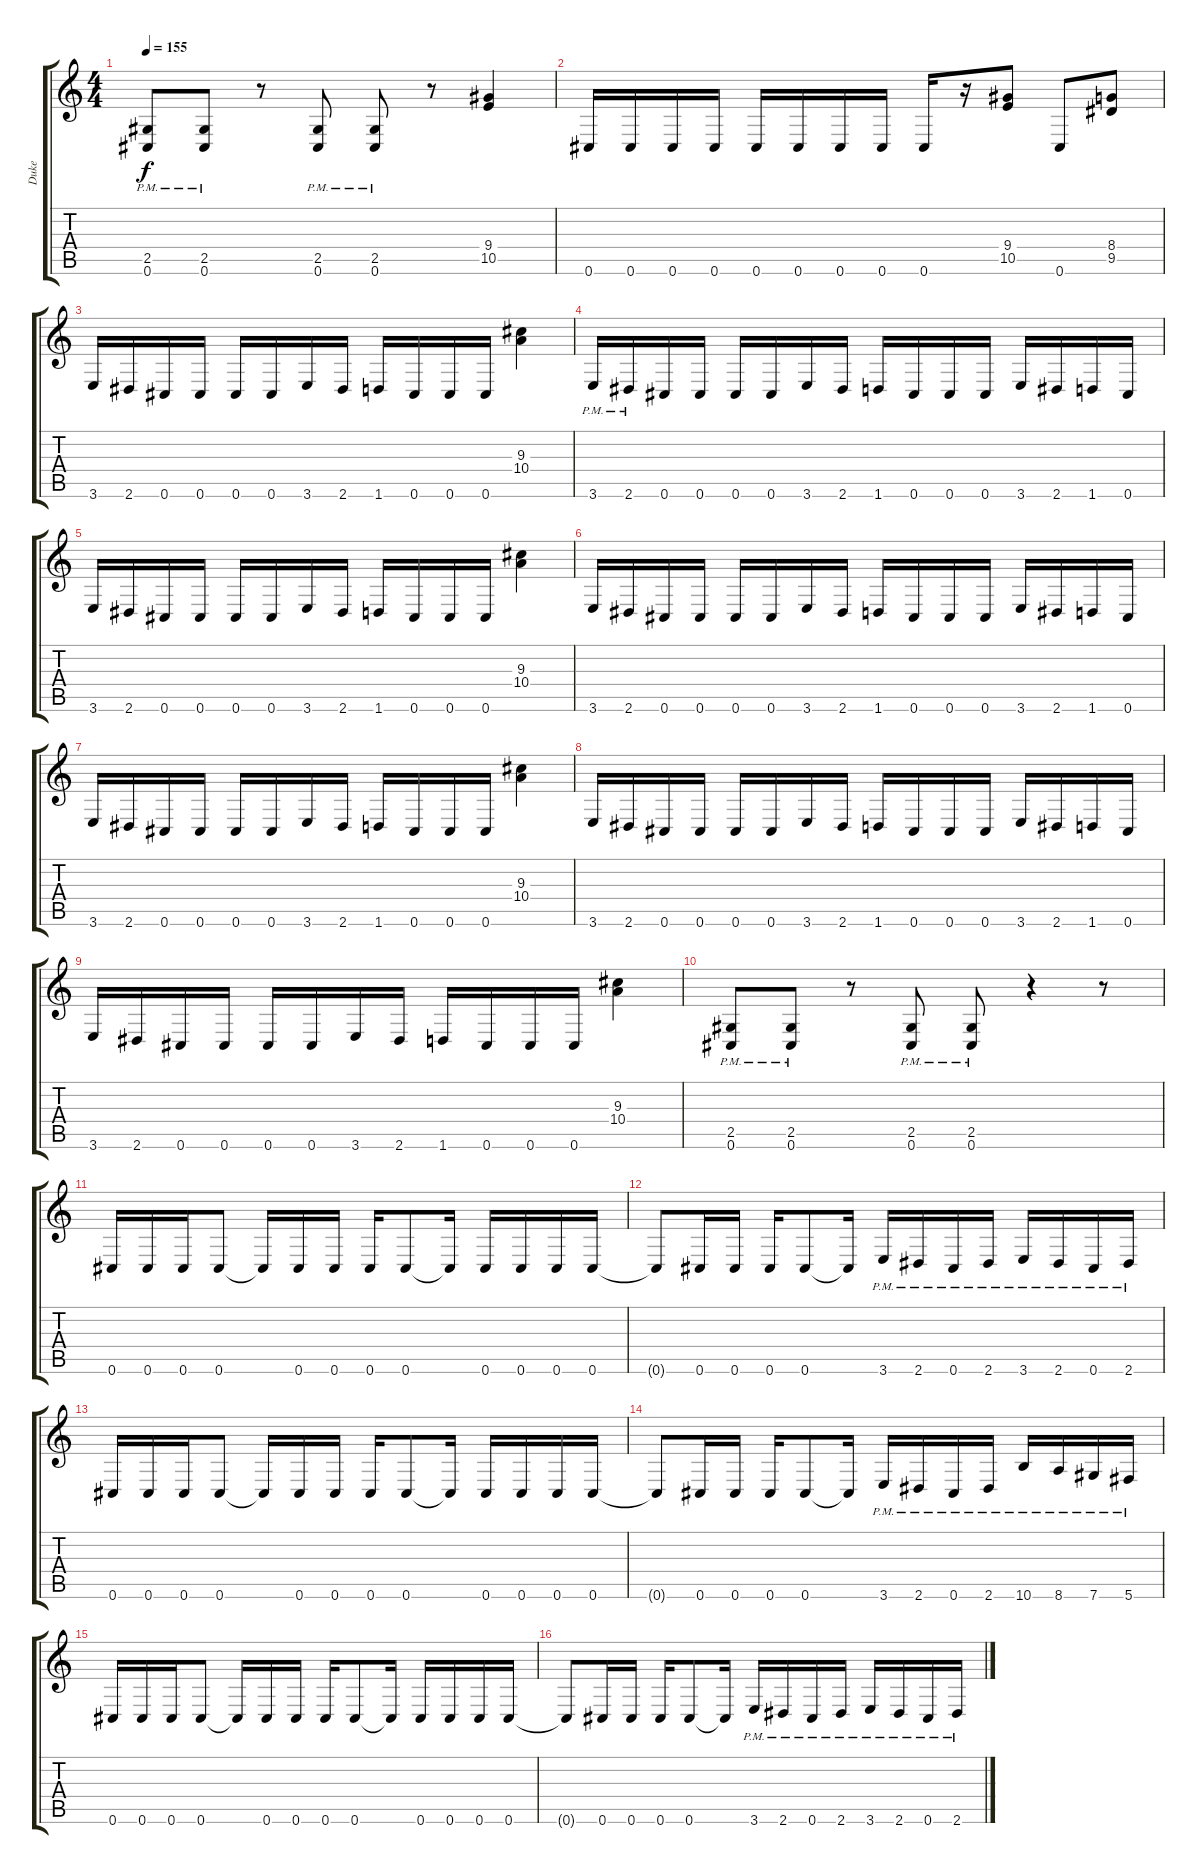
\track ("Duke" "Duke") {instrument electricbassfinger}
\staff {score tabs}
\tuning (Db4 Ab3 E3 B2 Gb2 Db2) {hide}
\ts (4 4)
\tempo 155
\clef g2
\ks c
(2.5{pm} 0.6{pm}).8{dy f} (2.5{pm} 0.6{pm}).8 r.8 (2.5{pm} 0.6{pm}).8 (2.5{pm} 0.6{pm}).8 r.8 (9.4 10.5).4 |
0.6.16 0.6.16 0.6.16 0.6.16 0.6.16 0.6.16 0.6.16 0.6.16 0.6.16 r.16 (9.4 10.5).8 0.6.8 (8.4 9.5).8 |
3.6.16 2.6.16 0.6.16 0.6.16 0.6.16 0.6.16 3.6.16 2.6.16 1.6.16 0.6.16 0.6.16 0.6.16 (9.3 10.4).4 |
3.6{pm}.16 2.6{pm}.16 0.6.16 0.6.16 0.6.16 0.6.16 3.6.16 2.6.16 1.6.16 0.6.16 0.6.16 0.6.16 3.6.16 2.6.16 1.6.16 0.6.16 |
3.6.16 2.6.16 0.6.16 0.6.16 0.6.16 0.6.16 3.6.16 2.6.16 1.6.16 0.6.16 0.6.16 0.6.16 (9.3 10.4).4 |
3.6.16 2.6.16 0.6.16 0.6.16 0.6.16 0.6.16 3.6.16 2.6.16 1.6.16 0.6.16 0.6.16 0.6.16 3.6.16 2.6.16 1.6.16 0.6.16 |
3.6.16 2.6.16 0.6.16 0.6.16 0.6.16 0.6.16 3.6.16 2.6.16 1.6.16 0.6.16 0.6.16 0.6.16 (9.3 10.4).4 |
3.6.16 2.6.16 0.6.16 0.6.16 0.6.16 0.6.16 3.6.16 2.6.16 1.6.16 0.6.16 0.6.16 0.6.16 3.6.16 2.6.16 1.6.16 0.6.16 |
3.6.16 2.6.16 0.6.16 0.6.16 0.6.16 0.6.16 3.6.16 2.6.16 1.6.16 0.6.16 0.6.16 0.6.16 (9.3 10.4).4 |
(2.5{pm} 0.6{pm}).8 (2.5{pm} 0.6{pm}).8 r.8 (2.5{pm} 0.6{pm}).8 (2.5{pm} 0.6{pm}).8 r.4 r.8 |
0.6.16 0.6.16 0.6.16 0.6.8 0.6{t}.16 0.6.16 0.6.16 0.6.16 0.6.8 0.6{t}.16 0.6.16 0.6.16 0.6.16 0.6.16 |
0.6{t}.8 0.6.16 0.6.16 0.6.16 0.6.8 0.6{t}.16 3.6{pm}.16 2.6{pm}.16 0.6{pm}.16 2.6{pm}.16 3.6{pm}.16 2.6{pm}.16 0.6{pm}.16 2.6{pm}.16 |
0.6.16 0.6.16 0.6.16 0.6.8 0.6{t}.16 0.6.16 0.6.16 0.6.16 0.6.8 0.6{t}.16 0.6.16 0.6.16 0.6.16 0.6.16 |
0.6{t}.8 0.6.16 0.6.16 0.6.16 0.6.8 0.6{t}.16 3.6{pm}.16 2.6{pm}.16 0.6{pm}.16 2.6{pm}.16 10.6{pm}.16 8.6{pm}.16 7.6{pm}.16 5.6{pm}.16 |
0.6.16 0.6.16 0.6.16 0.6.8 0.6{t}.16 0.6.16 0.6.16 0.6.16 0.6.8 0.6{t}.16 0.6.16 0.6.16 0.6.16 0.6.16 |
0.6{t}.8 0.6.16 0.6.16 0.6.16 0.6.8 0.6{t}.16 3.6{pm}.16 2.6{pm}.16 0.6{pm}.16 2.6{pm}.16 3.6{pm}.16 2.6{pm}.16 0.6{pm}.16 2.6{pm}.16
